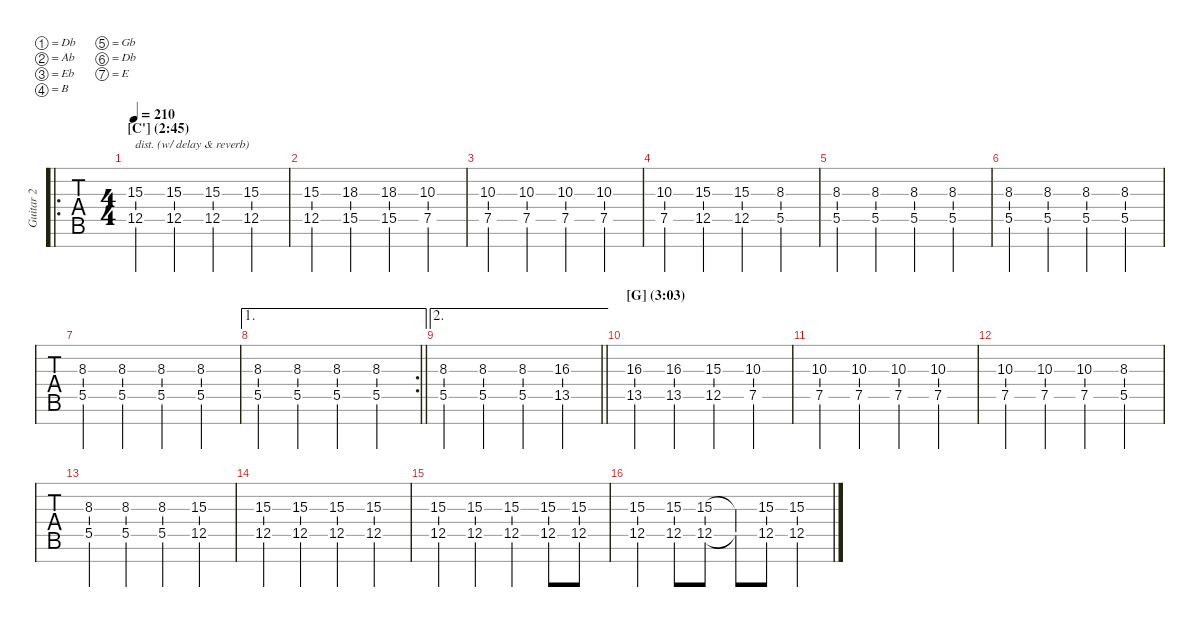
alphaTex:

\defaultSystemsLayout 4
\hideDynamics
\bracketExtendMode nobrackets
\multiTrackTrackNamePolicy allsystems
\firstSystemTrackNameMode fullname
\otherSystemsTrackNameMode fullname
\track ("Guitar 2" "Gtr. 2") {instrument overdrivenguitar}
\staff {tabs}
\tuning (Db4 Ab3 Eb3 B2 Gb2 Db2 E1)
\ro
\ts (4 4)
\section ("" "[C'] (2:45)")
\tempo 210
\clef g2
\ks c
(15.3{acc #} 12.5{acc #}).4{txt "dist. (w/ delay & reverb)" dy mf instrument overdrivenguitar} (15.3{acc #} 12.5{acc #}).4 (15.3{acc #} 12.5{acc #}).4 (15.3{acc #} 12.5{acc #}).4 |
(15.3{acc #} 12.5{acc #}).4 (18.3 15.5).4 (18.3 15.5).4 (10.3{acc #} 7.5{acc #}).4 |
(10.3{acc #} 7.5{acc #}).4 (10.3{acc #} 7.5{acc #}).4 (10.3{acc #} 7.5{acc #}).4 (10.3{acc #} 7.5{acc #}).4 |
(10.3{acc #} 7.5{acc #}).4 (15.3{acc #} 12.5{acc #}).4 (15.3{acc #} 12.5{acc #}).4 (8.3 5.5).4 |
(8.3 5.5).4 (8.3 5.5).4 (8.3 5.5).4 (8.3 5.5).4 |
(8.3 5.5).4 (8.3 5.5).4 (8.3 5.5).4 (8.3 5.5).4 |
(8.3 5.5).4 (8.3 5.5).4 (8.3 5.5).4 (8.3 5.5).4 |
\ae 1
\rc 2
\barLineRight lightlight
(8.3 5.5).4 (8.3 5.5).4 (8.3 5.5).4 (8.3 5.5).4 |
\ae 2
\barLineRight lightlight
(8.3 5.5).4 (8.3 5.5).4 (8.3 5.5).4 (16.3 13.5).4 |
\section ("" "[G] (3:03)")
(16.3 13.5).4 (16.3 13.5).4 (15.3{acc #} 12.5{acc #}).4 (10.3{acc #} 7.5{acc #}).4 |
(10.3{acc #} 7.5{acc #}).4 (10.3{acc #} 7.5{acc #}).4 (10.3{acc #} 7.5{acc #}).4 (10.3{acc #} 7.5{acc #}).4 |
(10.3{acc #} 7.5{acc #}).4 (10.3{acc #} 7.5{acc #}).4 (10.3{acc #} 7.5{acc #}).4 (8.3 5.5).4 |
(8.3 5.5).4 (8.3 5.5).4 (8.3 5.5).4 (15.3{acc #} 12.5{acc #}).4 |
(15.3{acc #} 12.5{acc #}).4 (15.3{acc #} 12.5{acc #}).4 (15.3{acc #} 12.5{acc #}).4 (15.3{acc #} 12.5{acc #}).4 |
(15.3{acc #} 12.5{acc #}).4 (15.3{acc #} 12.5{acc #}).4 (15.3{acc #} 12.5{acc #}).4 (15.3{acc #} 12.5{acc #}).8 (15.3{acc #} 12.5{acc #}).8 |
(15.3{acc #} 12.5{acc #}).4 (15.3{acc #} 12.5{acc #}).8 (15.3{acc #} 12.5{acc #}).8 (15.3{t acc #} 12.5{t acc #}).8 (15.3{acc #} 12.5{acc #}).8 (15.3{acc #} 12.5{acc #}).4
